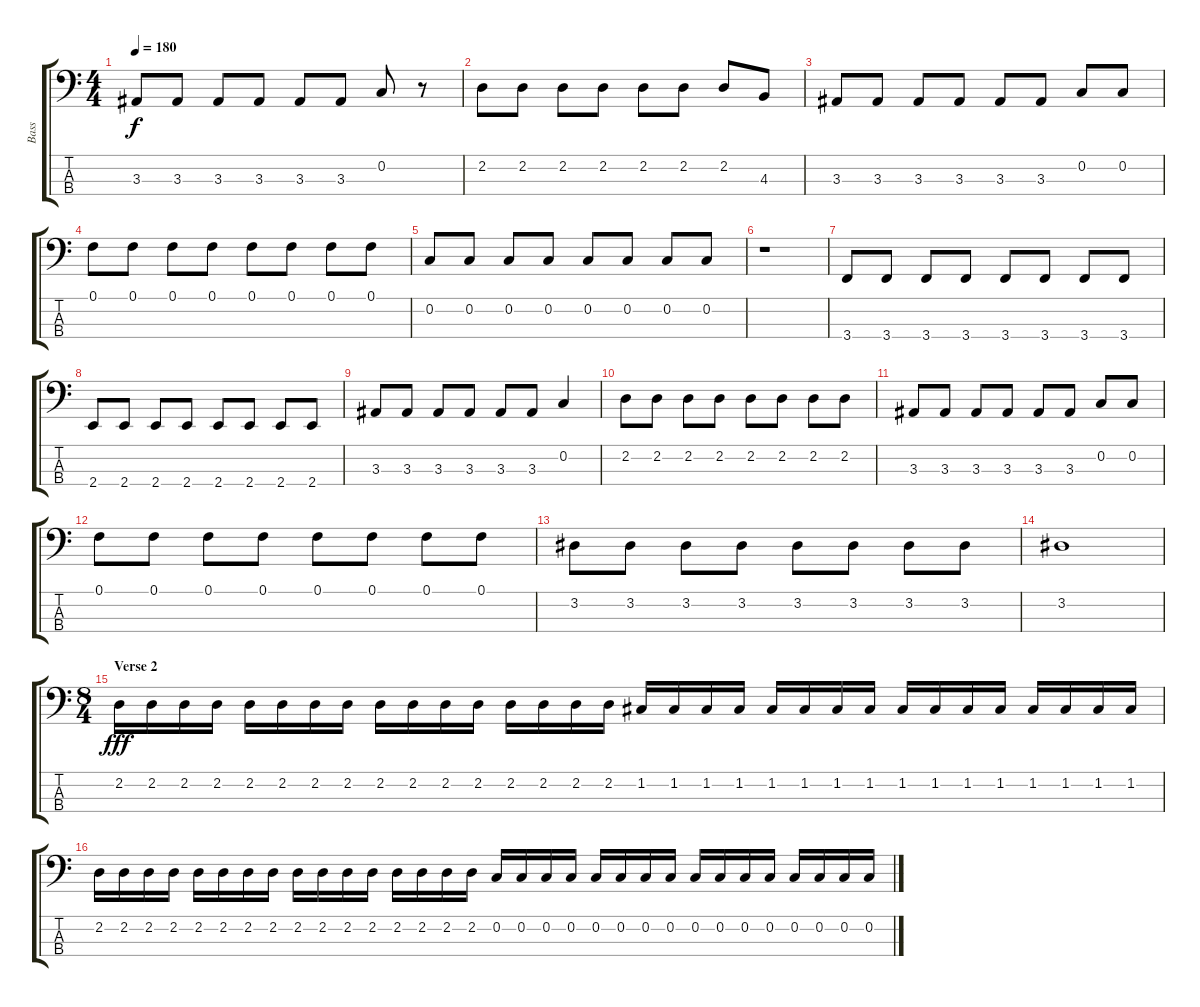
\track ("Bass" "Bass") {instrument electricbassfinger}
\staff {score tabs}
\tuning (F2 C2 G1 D1) {hide}
\ts (4 4)
\tempo 180
\clef f4
\ks c
3.3.8{dy f} 3.3.8 3.3.8 3.3.8 3.3.8 3.3.8 0.2.8 r.8 |
2.2.8 2.2.8 2.2.8 2.2.8 2.2.8 2.2.8 2.2.8 4.3.8 |
3.3.8 3.3.8 3.3.8 3.3.8 3.3.8 3.3.8 0.2.8 0.2.8 |
0.1.8 0.1.8 0.1.8 0.1.8 0.1.8 0.1.8 0.1.8 0.1.8 |
0.2.8 0.2.8 0.2.8 0.2.8 0.2.8 0.2.8 0.2.8 0.2.8 |
r.1 |
3.4.8 3.4.8 3.4.8 3.4.8 3.4.8 3.4.8 3.4.8 3.4.8 |
2.4.8 2.4.8 2.4.8 2.4.8 2.4.8 2.4.8 2.4.8 2.4.8 |
3.3.8 3.3.8 3.3.8 3.3.8 3.3.8 3.3.8 0.2.4 |
2.2.8 2.2.8 2.2.8 2.2.8 2.2.8 2.2.8 2.2.8 2.2.8 |
3.3.8 3.3.8 3.3.8 3.3.8 3.3.8 3.3.8 0.2.8 0.2.8 |
0.1.8 0.1.8 0.1.8 0.1.8 0.1.8 0.1.8 0.1.8 0.1.8 |
3.2.8 3.2.8 3.2.8 3.2.8 3.2.8 3.2.8 3.2.8 3.2.8 |
3.2.1 |
\ts (8 4)
\section ("" "Verse 2")
2.2.16{dy fff} 2.2.16 2.2.16 2.2.16 2.2.16 2.2.16 2.2.16 2.2.16 2.2.16 2.2.16 2.2.16 2.2.16 2.2.16 2.2.16 2.2.16 2.2.16 1.2.16 1.2.16 1.2.16 1.2.16 1.2.16 1.2.16 1.2.16 1.2.16 1.2.16 1.2.16 1.2.16 1.2.16 1.2.16 1.2.16 1.2.16 1.2.16 |
2.2.16 2.2.16 2.2.16 2.2.16 2.2.16 2.2.16 2.2.16 2.2.16 2.2.16 2.2.16 2.2.16 2.2.16 2.2.16 2.2.16 2.2.16 2.2.16 0.2.16 0.2.16 0.2.16 0.2.16 0.2.16 0.2.16 0.2.16 0.2.16 0.2.16 0.2.16 0.2.16 0.2.16 0.2.16 0.2.16 0.2.16 0.2.16
